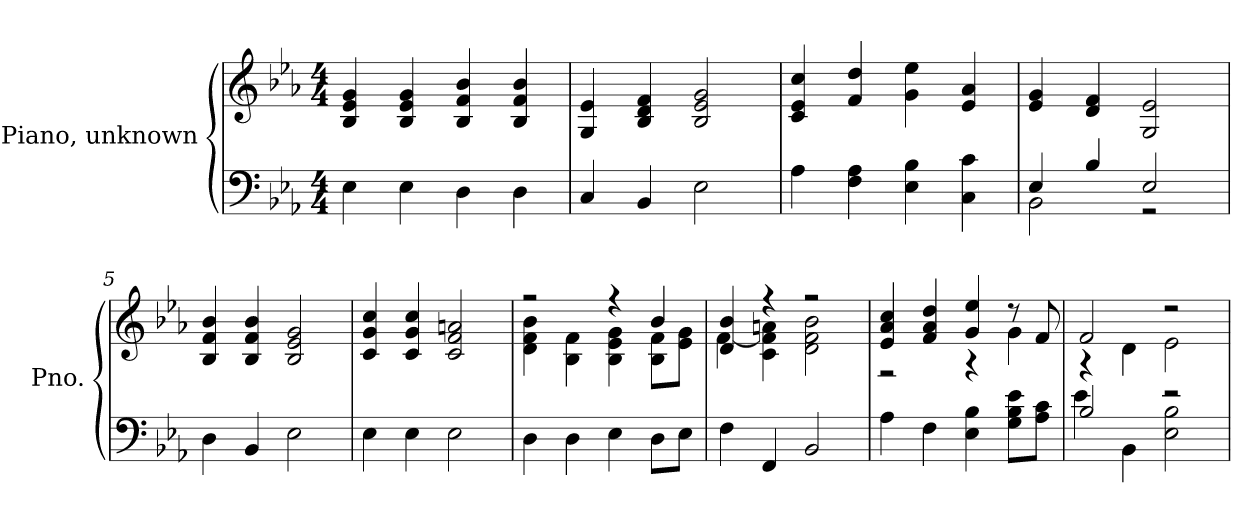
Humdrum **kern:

**kern	**kern
*part1	*part1
*staff2	*staff1
*I"Piano, unknown	*
*I'Pno.	*
*clefF4	*clefG2
*k[b-e-a-]	*k[b-e-a-]
*M4/4	*M4/4
*MM120	*MM120
=1	=1
4E-\	4B-/ 4e-/ 4g/
4E-\	4B-/ 4e-/ 4g/
4D\	4B-/ 4f/ 4b-/
4D\	4B-/ 4f/ 4b-/
=2	=2
4C/	4G/ 4e-/
4BB-/	4B-/ 4d/ 4f/
2E-\	2B-/ 2e-/ 2g/
=3	=3
4A-\	4c/ 4e-/ 4cc/
4F\ 4A-\	4f/ 4dd/
4E-\ 4B-\	4g\ 4ee-\
4C\ 4c\	4e-/ 4a-/
=4	=4
*^	*
4E-/	2BB-\	4e-/ 4g/
4B-/	.	4d/ 4f/
2E-/	2r	2G/ 2e-/
*v	*v	*
=5	=5
4D\	4B-/ 4f/ 4b-/
4BB-/	4B-/ 4f/ 4b-/
2E-\	2B-/ 2e-/ 2g/
=6	=6
4E-\	4c/ 4g/ 4cc/
4E-\	4c/ 4g/ 4cc/
2E-\	2c/ 2f/ 2an/
=7	=7
*	*^
4D\	2r	4d\ 4f\ 4b-\
4D\	.	4B-\ 4f\
4E-\	4r	4B-\ 4e-\ 4g\
8D\L	4b-/	8B-\ 8f\L
8E-\J	.	8e-\ 8g\J
=8	=8	=8
4F\	4d/ 4b-/	[4f\
4FF/	4r	4c\ 4f\] 4an\
2BB-/	2r	2d\ 2f\ 2b-\
!!LO:LB:g=z	!!
=9	=9	=9
4A-\	4e-/ 4a-/ 4cc/	2r
4F\	4f/ 4a-/ 4dd/	.
4E-\ 4B-\	4g/ 4ee-/	4r
8G\ 8B-\ 8e-\L	8r	4g\
8A-\ 8c\J	8f/	.
=10	=10	=10
*^	*	*
2B-/	4e-\	2f/	4r
.	4BB-\	.	4d\
2r	2E-\ 2B-\	2r	2e-\
*v	*v	*	*
*	*v	*v
=	=
*-	*-
